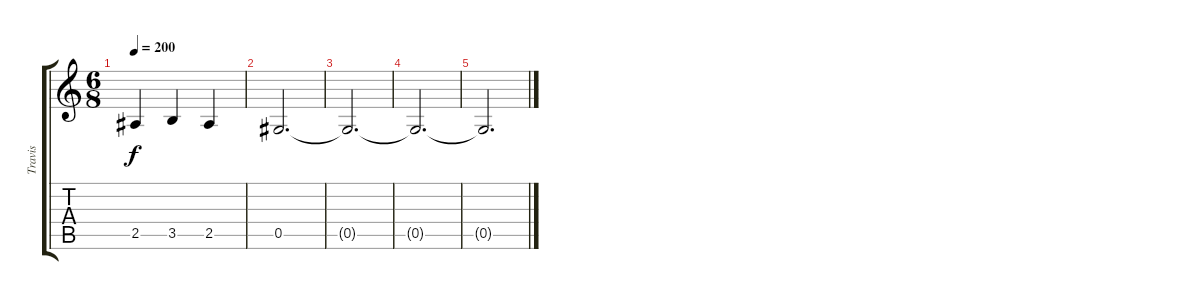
\track ("Travis" "Travis") {instrument overdrivenguitar}
\staff {score tabs}
\tuning (Eb4 Bb3 Gb3 Db3 Ab2 Eb2) {hide}
\ts (6 8)
\tempo 200
\clef g2
\ks c
2.5.4{dy f} 3.5.4 2.5.4 |
0.5.2{d} |
0.5{t}.2{d} |
0.5{t}.2{d} |
0.5{t}.2{d}
